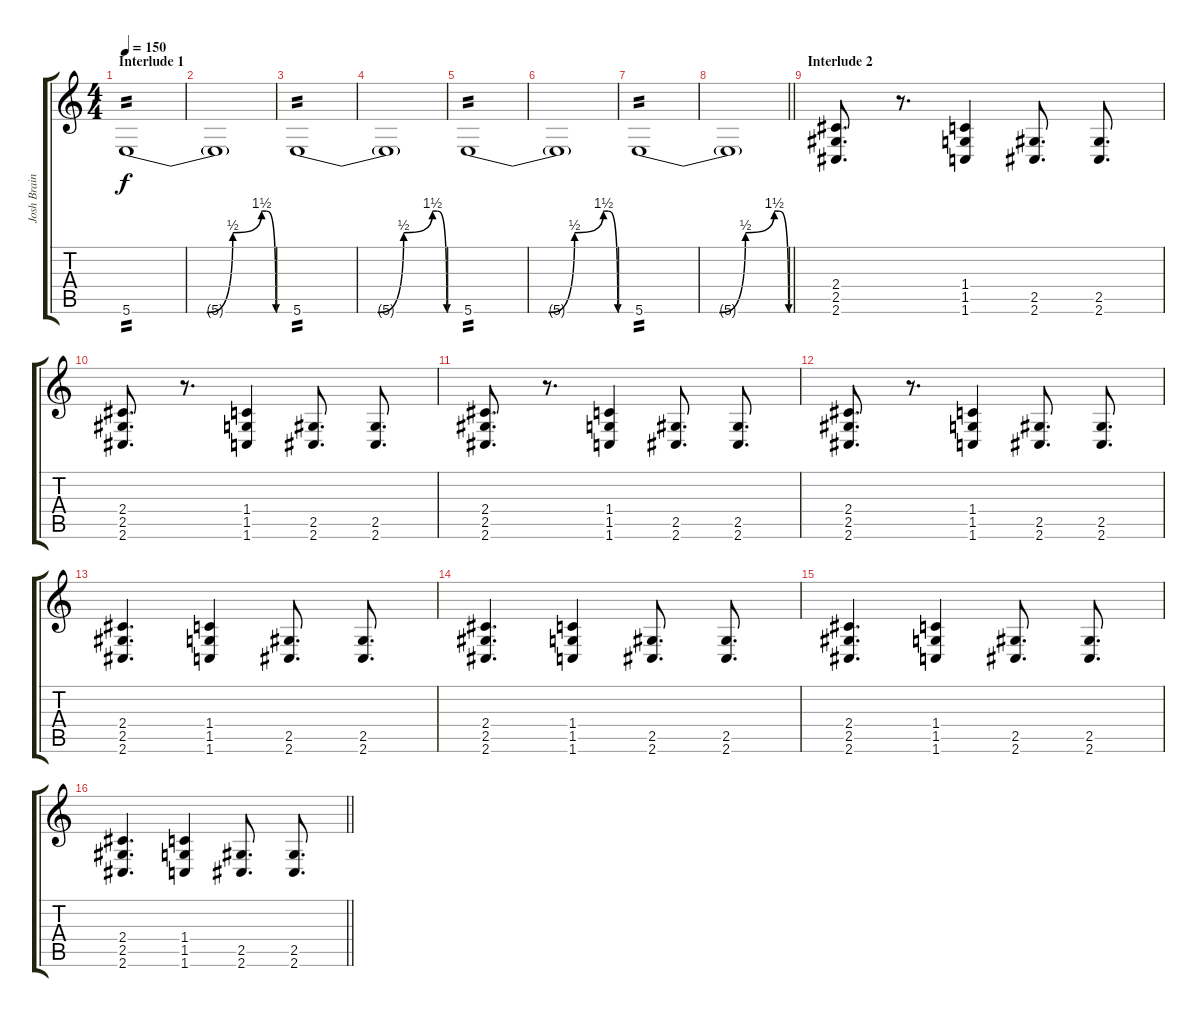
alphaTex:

\track ("Josh Brainard" "Josh Brain") {instrument distortionguitar}
\staff {score tabs}
\tuning (Db4 Ab3 E3 B2 Gb2 B1) {hide}
\ts (4 4)
\section ("" "Interlude 1")
\tempo 150
\clef g2
\ks c
5.6{be (custom 0 0 31 0 42 2 54 6 56 6 60 0)}.1{tp 2 dy f volume 13 instrument distortionguitar} |
5.6{t}.1 |
5.6{be (custom 0 0 31 0 42 2 54 6 56 6 60 0)}.1{tp 2 volume 13 instrument distortionguitar} |
5.6{t}.1 |
5.6{be (custom 0 0 31 0 42 2 54 6 56 6 60 0)}.1{tp 2 volume 13 instrument distortionguitar} |
5.6{t}.1 |
5.6{be (custom 0 0 31 0 42 2 54 6 56 6 60 0)}.1{tp 2 volume 13 instrument distortionguitar} |
\barLineRight lightlight
5.6{t}.1 |
\section ("" "Interlude 2")
(2.4 2.5 2.6).8{d} r.8{d} (1.4 1.5 1.6).4 (2.5 2.6).8{d} (2.5 2.6).8{d} |
(2.4 2.5 2.6).8{d} r.8{d} (1.4 1.5 1.6).4 (2.5 2.6).8{d} (2.5 2.6).8{d} |
(2.4 2.5 2.6).8{d} r.8{d} (1.4 1.5 1.6).4 (2.5 2.6).8{d} (2.5 2.6).8{d} |
(2.4 2.5 2.6).8{d} r.8{d} (1.4 1.5 1.6).4 (2.5 2.6).8{d} (2.5 2.6).8{d} |
(2.4 2.5 2.6).4{d} (1.4 1.5 1.6).4 (2.5 2.6).8{d} (2.5 2.6).8{d} |
(2.4 2.5 2.6).4{d} (1.4 1.5 1.6).4 (2.5 2.6).8{d} (2.5 2.6).8{d} |
(2.4 2.5 2.6).4{d} (1.4 1.5 1.6).4 (2.5 2.6).8{d} (2.5 2.6).8{d} |
\barLineRight lightlight
(2.4 2.5 2.6).4{d} (1.4 1.5 1.6).4 (2.5 2.6).8{d} (2.5 2.6).8{d}
